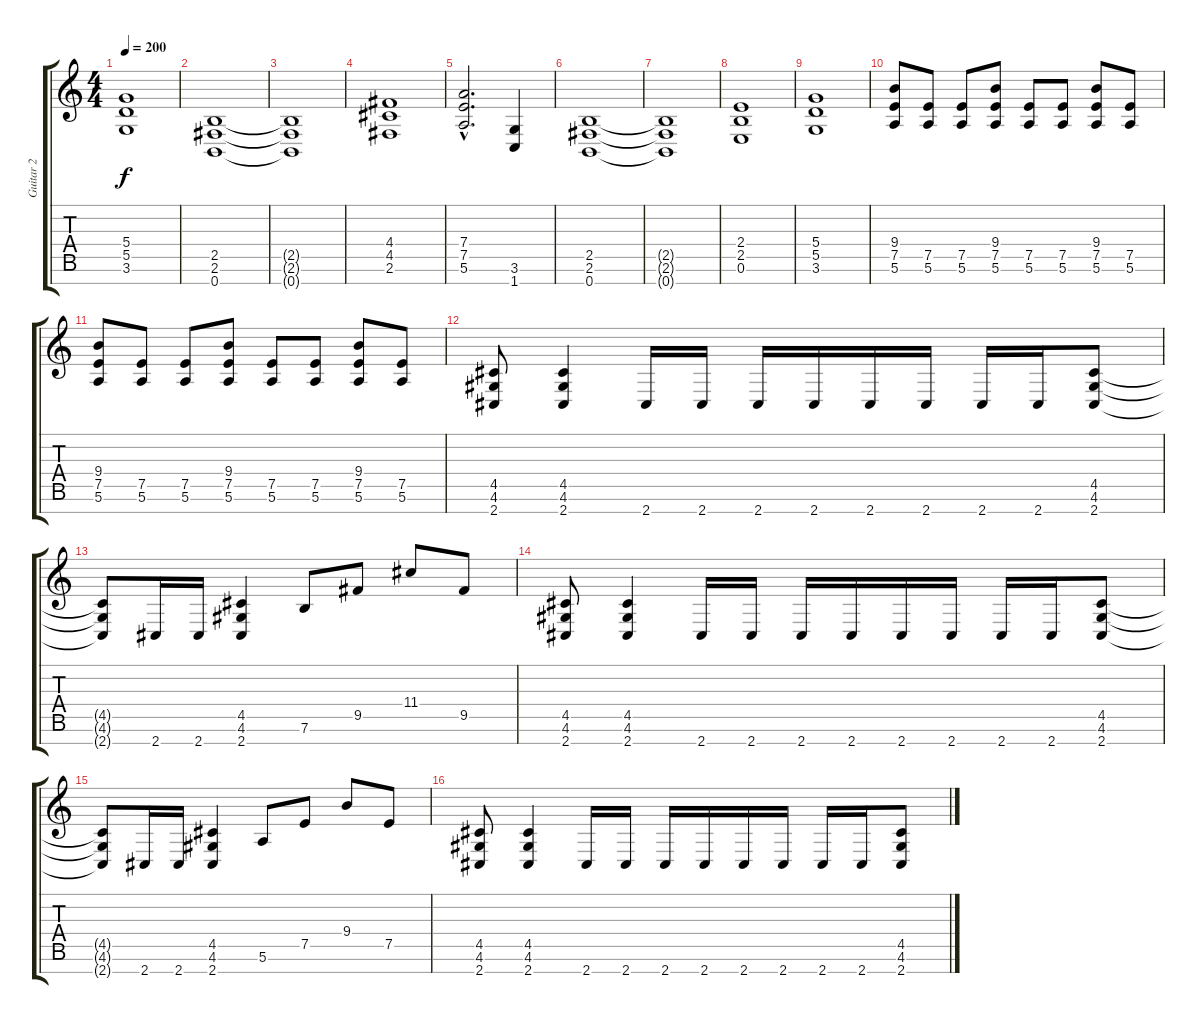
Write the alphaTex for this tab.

\track ("Guitar 2" "Guitar 2") {instrument overdrivenguitar}
\staff {score tabs}
\tuning (E4 B3 G3 D3 A2 E2 B1) {hide}
\ts (4 4)
\tempo 200
\clef g2
\ks c
(5.4 5.5 3.6).1{dy f} |
(2.5 2.6 0.7).1 |
(2.5{t} 2.6{t} 0.7{t}).1 |
(4.4 4.5 2.6).1 |
(7.4{hac} 7.5{hac} 5.6{hac}).2{d} (3.6 1.7).4 |
(2.5 2.6 0.7).1 |
(2.5{t} 2.6{t} 0.7{t}).1 |
(2.4 2.5 0.6).1 |
(5.4 5.5 3.6).1 |
(9.4 7.5 5.6).8 (7.5 5.6).8 (7.5 5.6).8 (9.4 7.5 5.6).8 (7.5 5.6).8 (7.5 5.6).8 (9.4 7.5 5.6).8 (7.5 5.6).8 |
(9.4 7.5 5.6).8 (7.5 5.6).8 (7.5 5.6).8 (9.4 7.5 5.6).8 (7.5 5.6).8 (7.5 5.6).8 (9.4 7.5 5.6).8 (7.5 5.6).8 |
(4.5 4.6 2.7).8 (4.5 4.6 2.7).4 2.7.16 2.7.16 2.7.16 2.7.16 2.7.16 2.7.16 2.7.16 2.7.16 (4.5 4.6 2.7).8 |
(4.5{t} 4.6{t} 2.7{t}).8 2.7.16 2.7.16 (4.5 4.6 2.7).4 7.6.8 9.5.8 11.4.8 9.5.8 |
(4.5 4.6 2.7).8 (4.5 4.6 2.7).4 2.7.16 2.7.16 2.7.16 2.7.16 2.7.16 2.7.16 2.7.16 2.7.16 (4.5 4.6 2.7).8 |
(4.5{t} 4.6{t} 2.7{t}).8 2.7.16 2.7.16 (4.5 4.6 2.7).4 5.6.8 7.5.8 9.4.8 7.5.8 |
(4.5 4.6 2.7).8 (4.5 4.6 2.7).4 2.7.16 2.7.16 2.7.16 2.7.16 2.7.16 2.7.16 2.7.16 2.7.16 (4.5 4.6 2.7).8
